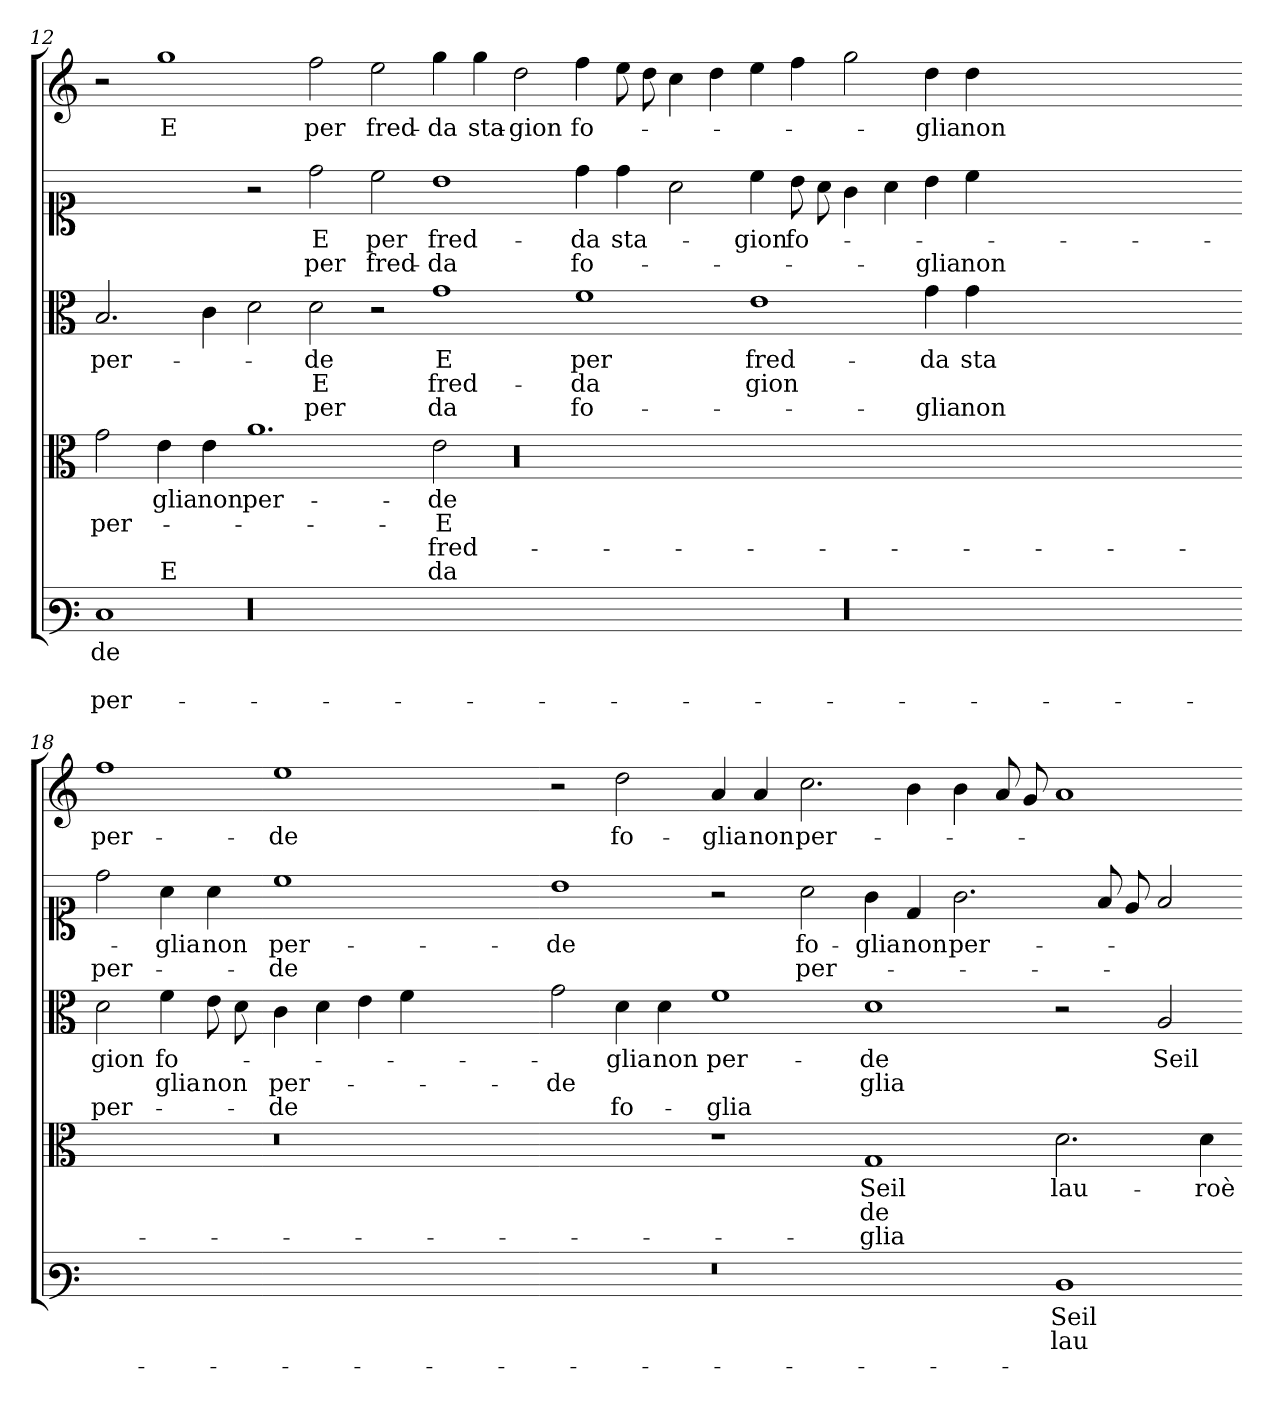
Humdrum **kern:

**kern	**text	**text	**text	**kern	**text	**text	**text	**text	**kern	**text	**text	**text	**kern	**text	**text	**kern	**text
*part5	*part5	*part5	*part5	*part4	*part4	*part4	*part4	*part4	*part3	*part3	*part3	*part3	*part2	*part2	*part2	*part1	*part1
*staff5	*staff5	*staff5	*staff5	*staff4	*staff4	*staff4	*staff4	*staff4	*staff3	*staff3	*staff3	*staff3	*staff2	*staff2	*staff2	*staff1	*staff1
*clefF3	*	*	*	*clefC3	*	*	*	*	*clefC3	*	*	*	*clefC1	*	*	*clefG2	*
*k[]	*	*	*	*k[]	*	*	*	*	*k[]	*	*	*	*k[]	*	*	*k[]	*
=12	=12	=12	=12	=12	=12	=12	=12	=12	=12	=12	=12	=12	=12	=12	=12	=12	=12
1E	de	.	per-	2g	.	per-	.	.	2.B	per-	.	.	1ryy	.	.	2r	.
.	.	.	.	4e	glia	.	.	E	.	.	.	.	.	.	.	1gg	E
.	.	.	.	4e	non	.	.	.	4c	.	.	.	.	.	.	.	.
00r	.	.	.	1.a	per-	.	.	.	2d	.	.	.	2r	.	.	.	.
.	.	.	.	.	.	.	.	.	2d	de	E	per	2dd	E	per	2ff	per
.	.	.	.	.	.	.	.	.	2r	.	.	.	2cc	per	fred-	2ee	fred-
.	.	.	.	2e	de	E	fred-	da	1g	E	fred-	da	1b	fred-	da	4gg	da
.	.	.	.	.	.	.	.	.	.	.	.	.	.	.	.	4gg	sta-
.	.	.	.	00r	.	.	.	.	.	.	.	.	.	.	.	2dd	gion
.	.	.	.	.	.	.	.	.	1f	per	da	fo-	4dd	da	fo-	4ff	fo-
.	.	.	.	.	.	.	.	.	.	.	.	.	4dd	sta-	.	8ee	.
.	.	.	.	.	.	.	.	.	.	.	.	.	.	.	.	8dd	.
.	.	.	.	.	.	.	.	.	.	.	.	.	2a	.	.	4cc	.
.	.	.	.	.	.	.	.	.	.	.	.	.	.	.	.	4dd	.
.	.	.	.	.	.	.	.	.	1e	fred-	gion	.	4cc	gion	.	4ee	.
.	.	.	.	.	.	.	.	.	.	.	.	.	8b	fo-	.	4ff	.
.	.	.	.	.	.	.	.	.	.	.	.	.	8a	.	.	.	.
00r	.	.	.	.	.	.	.	.	.	.	.	.	4g	.	.	2gg	.
.	.	.	.	.	.	.	.	.	.	.	.	.	4a	.	.	.	.
.	.	.	.	.	.	.	.	.	4g	da	.	glia	4b	.	glia	4dd	glia
.	.	.	.	.	.	.	.	.	4g	sta	.	non	4cc	.	non	4dd	non
.	.	.	.	.	.	.	.	.	0.ryy	.	.	.	0.ryy	.	.	0.ryy	.
.	.	.	.	0ryy	.	.	.	.	.	.	.	.	.	.	.	.	.
=18-	=18-	=18-	=18-	=18-	=18-	=18-	=18-	=18-	=18-	=18-	=18-	=18-	=18-	=18-	=18-	=18-	=18-
1ryy	.	.	.	1ryy	.	.	.	.	2d	gion	.	per-	2dd	.	per-	1ff	per-
.	.	.	.	.	.	.	.	.	4f	fo-	glia	.	4a	glia	.	.	.
.	.	.	.	.	.	.	.	.	8e	.	non	.	4a	non	.	.	.
.	.	.	.	.	.	.	.	.	8d	.	.	.	.	.	.	.	.
=19-	=19-	=19-	=19-	=19-	=19-	=19-	=19-	=19-	=19-	=19-	=19-	=19-	=19-	=19-	=19-	=19-	=19-
1ryy	.	.	.	0r	.	.	.	.	4c	.	per-	de	1cc	per-	de	1ee	de
.	.	.	.	.	.	.	.	.	4d	.	.	.	.	.	.	.	.
.	.	.	.	.	.	.	.	.	4e	.	.	.	.	.	.	.	.
.	.	.	.	.	.	.	.	.	4f	.	.	.	.	.	.	.	.
1ryy	.	.	.	.	.	.	.	.	1ryy	.	.	.	1ryy	.	.	1ryy	.
=20-	=20-	=20-	=20-	=20-	=20-	=20-	=20-	=20-	=20-	=20-	=20-	=20-	=20-	=20-	=20-	=20-	=20-
1ryy	.	.	.	1ryy	.	.	.	.	2g	.	de	.	1b	de	.	2r	.
.	.	.	.	.	.	.	.	.	4d	glia	.	fo-	.	.	.	2dd	fo-
.	.	.	.	.	.	.	.	.	4d	non	.	.	.	.	.	.	.
=21-	=21-	=21-	=21-	=21-	=21-	=21-	=21-	=21-	=21-	=21-	=21-	=21-	=21-	=21-	=21-	=21-	=21-
0r	.	.	.	1r	.	.	.	.	1f	per-	.	glia	2r	.	.	4a	glia
.	.	.	.	.	.	.	.	.	.	.	.	.	.	.	.	4a	non
.	.	.	.	.	.	.	.	.	.	.	.	.	2a	fo-	per-	2.cc	per-
.	.	.	.	1G	Seil	de	glia	.	1d	de	glia	.	4g	glia	.	.	.
.	.	.	.	.	.	.	.	.	.	.	.	.	4d	non	.	4b	.
.	.	.	.	.	.	.	.	.	.	.	.	.	2.g	per-	.	4b	.
.	.	.	.	.	.	.	.	.	.	.	.	.	.	.	.	8a	.
.	.	.	.	.	.	.	.	.	.	.	.	.	.	.	.	8g	.
1D	Seil	lau-	.	2.d	lau-	.	.	.	2r	.	.	.	.	.	.	1a	.
.	.	.	.	.	.	.	.	.	.	.	.	.	8f	.	.	.	.
.	.	.	.	.	.	.	.	.	.	.	.	.	8e	.	.	.	.
.	.	.	.	.	.	.	.	.	2A	Seil	.	.	2f	.	.	.	.
.	.	.	.	4d	roè	.	.	.	.	.	.	.	.	.	.	.	.
=-	=-	=-	=-	=-	=-	=-	=-	=-	=-	=-	=-	=-	=-	=-	=-	=-	=-
*-	*-	*-	*-	*-	*-	*-	*-	*-	*-	*-	*-	*-	*-	*-	*-	*-	*-
